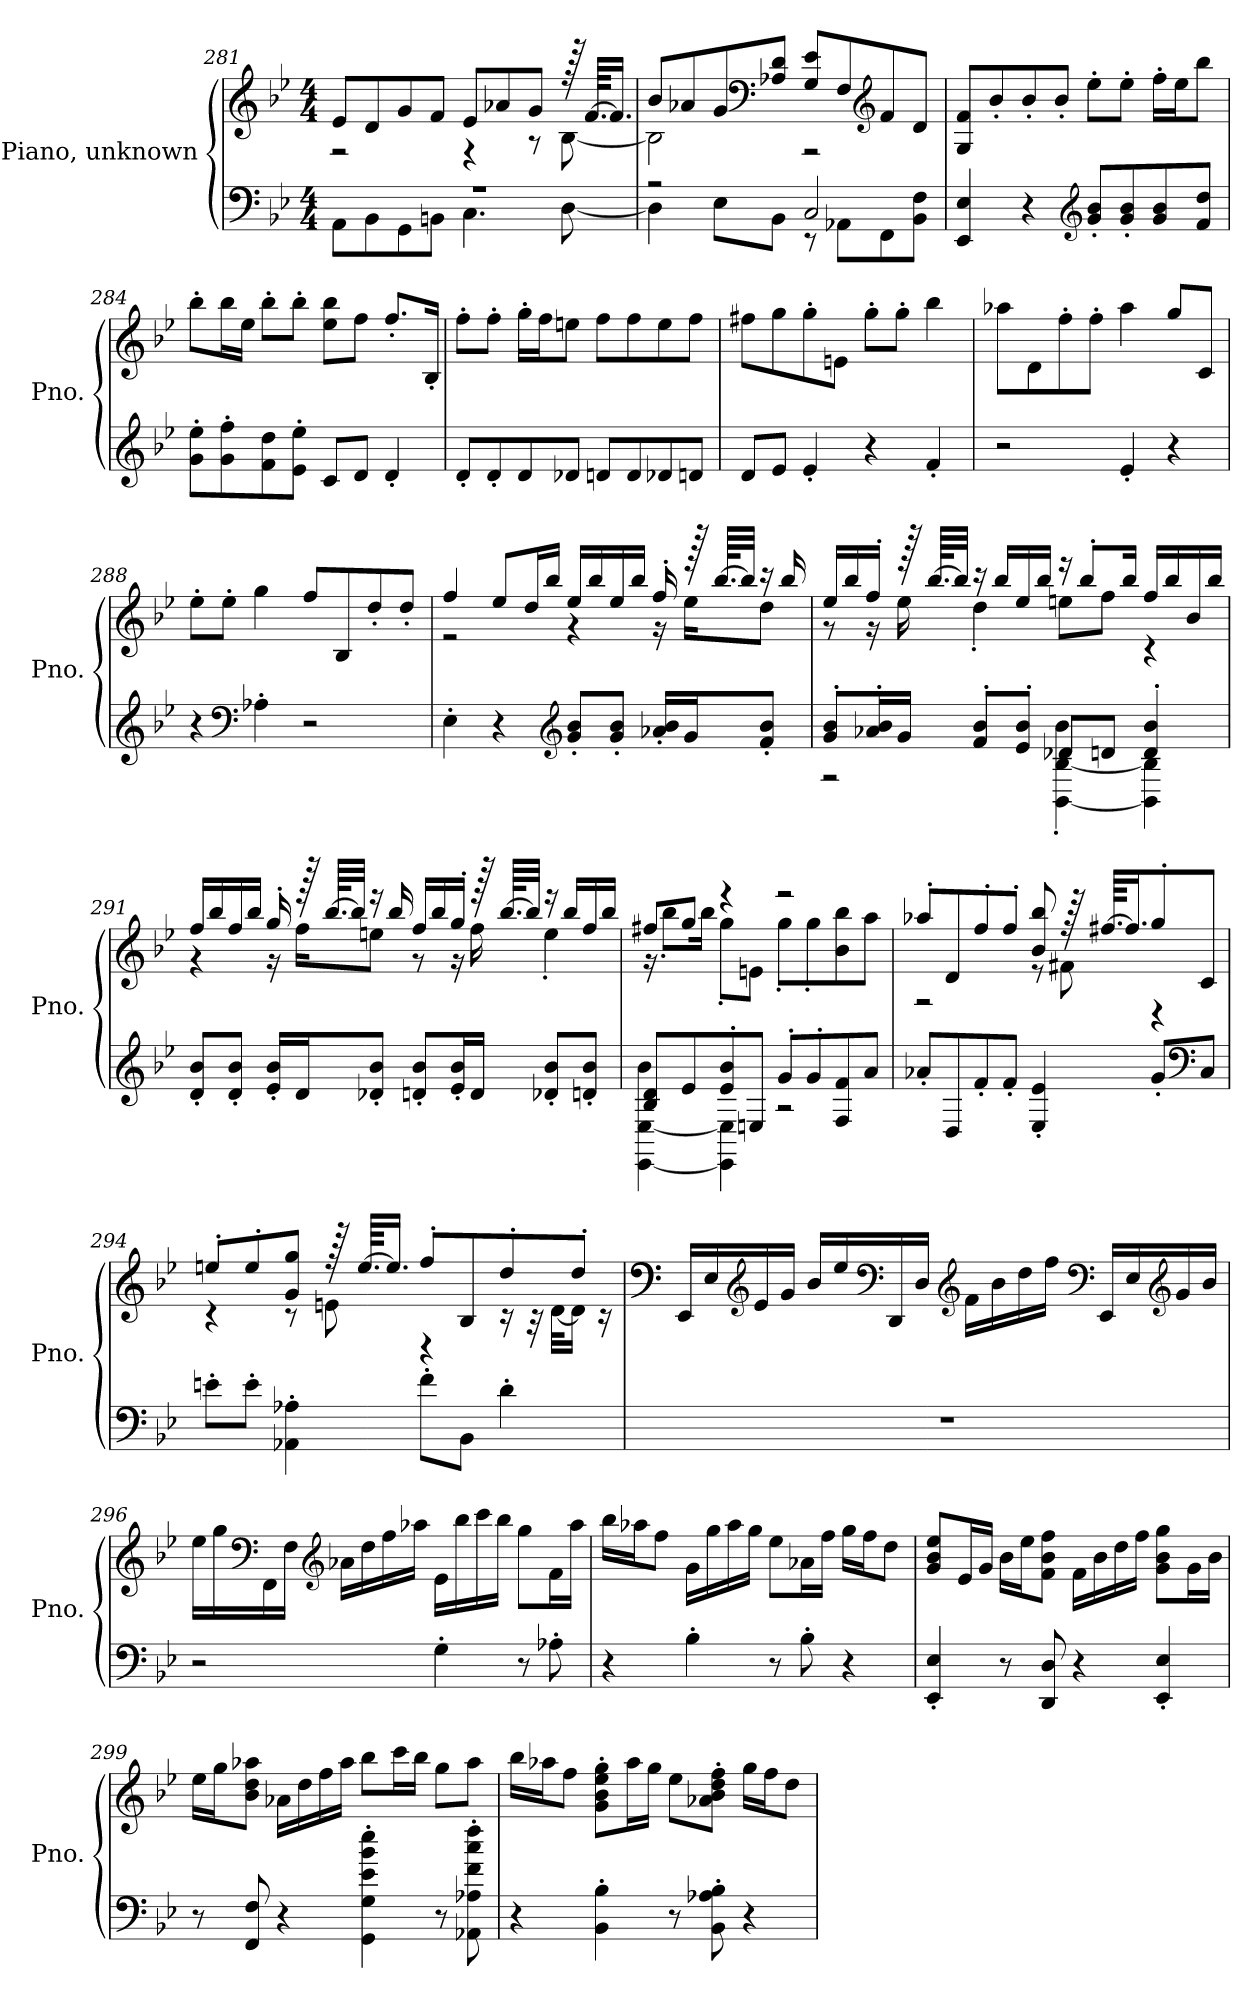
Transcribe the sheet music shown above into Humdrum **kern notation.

**kern	**kern
*part1	*part1
*staff2	*staff1
*I"Piano, unknown	*
*I'Pno.	*
*clefF4	*clefG2
*k[b-e-]	*k[b-e-]
*M4/4	*M4/4
=281	=281
*^	*^
1r	8AA\L	8e-/L	2r
.	8BB-\	8d/	.
.	8GG\	8g/	.
.	8BBn\J	8f/J	.
.	4.C\	8e-/L	4r
.	.	8a-X/	.
.	.	8g/J	8r
.	[8D\	128r	[8B-\
.	.	[64.f/KKLL	.
.	.	16.f/JJ]	.
=282	=282	=282	=282
2r	4D\]	8b-/L	2B-\]
.	.	8a-X/	.
.	8E-\L	8g/	.
*	*	*clefF4	*
.	8BB-\J	8A-X/ 8d/J	.
2C/	8r	8G/ 8e-/L	2r
.	8AA-X\L	8F/	.
*	*	*clefG2	*
.	8FF\	8f/	.
.	8BB-\ 8F\J	8d/J	.
*v	*v	*	*
*	*v	*v
!!LO:LB:g=z
=283	=283
4EE-/ 4E-/	8G/ 8f/L
.	8b-'/
4r	8b-'/
.	8b-'/J
*clefG2	*
8g/' 8b-/'L	8ee-'\L
8g/' 8b-/'	8ee-'\J
8g/ 8b-/	16ff'\LL
.	16ee-\J
8f/ 8dd/J	8bb-\J
=284	=284
8g\' 8ee-\'L	8bb-'\L
8g\' 8ff\'	16bb-\L
.	16ee-\JJ
8f\ 8dd\	8bb-'\L
8e-\' 8ee-\'J	8bb-'\J
8c/L	8ee-\ 8bb-\L
8d/J	8ff\J
4d'/	8.ff'/L
.	16B-'/Jk
=285	=285
8d'/L	8ff'\L
8d'/	8ff'\J
8d/	16gg'\LL
.	16ff\J
8d-X/J	8een\J
8dn/L	8ff\L
8d/	8ff\
8d-X/	8ee\
8dn/J	8ff\J
=286	=286
8d/L	8ff#X\L
8e-/J	8gg\
4e-'/	8gg'\
.	8en\J
4r	8gg'\L
.	8gg'\J
4f'/	4bb-\
!!LO:PB:g=z
=287	=287
2r	8aa-X\L
.	8d\
.	8ff'\
.	8ff'\J
4e-'/	4aa-\
4r	8gg/L
.	8c/J
=288	=288
4r	8ee-'\L
.	8ee-'\J
*clefF4	*
4A-X'\	4gg\
2r	8ff/L
.	8B-/
.	8dd'/
.	8dd'/J
=289	=289
*	*^
4E-'\	4ff/	2r
4r	8ee-/L	.
.	16dd/L	.
.	16bb-/JJ	.
*clefG2	*	*
8g/' 8b-/'L	16ee-/LL	4r
.	16bb-/	.
8g/' 8b-/'J	16ee-/	.
.	16bb-/JJ	.
16a-X/' 16b-/'LL	16ff'/	16r
16g/J	128r	16ee-\KL
.	[64.bb-/KLLL	.
.	32bb-/JJJ]	.
8f/' 8b-/'J	16r	8dd\J
.	16bb-/	.
!!LO:LB:g=z	!!
=290	=290	=290
*^	*	*
8g/' 8b-/'L	2r	16ee-/LL	8r
.	.	16bb-/	.
16a-X/' 16b-/'L	.	16ff'/JJ	16r
16g/JJ	.	128r	16ee-\
.	.	[64.bb-/KLLL	.
.	.	32bb-/JJJ]	.
8f/' 8b-/'L	.	16r	4dd'\
.	.	16bb-/LL	.
8e-/' 8b-/'J	.	16ee-/	.
.	.	16bb-/JJ	.
8d-X/L	[4BB-\' [4B-\' 4b-\'	16r	8een\L
.	.	8bb-'/L	.
8dn/J	.	.	8ff\J
.	.	16bb-/Jk	.
4d/' 4b-/'	4BB-\] 4B-\]	16ff/LL	4r
.	.	16bb-/	.
.	.	16b-/	.
.	.	16bb-/JJ	.
*v	*v	*	*
=291	=291	=291
8d/' 8b-/'L	16ff/LL	4r
.	16bb-/	.
8d/' 8b-/'J	16ff/	.
.	16bb-/JJ	.
16e-/' 16b-/'LL	16gg'/	16r
16d/J	128r	16ff\KL
.	[64.bb-/KLLL	.
.	32bb-/JJJ]	.
8d-X/' 8b-/'J	16r	8een\J
.	16bb-/	.
8dn/' 8b-/'L	16ff/LL	8r
.	16bb-/	.
16e-/' 16b-/'L	16gg'/JJ	16r
16d/JJ	128r	16ff\
.	[64.bb-/KLLL	.
.	32bb-/JJJ]	.
8d-X/' 8b-/'L	16r	4ee'\
.	16bb-/LL	.
8dn/' 8b-/'J	16ff/	.
.	16bb-/JJ	.
!!LO:LB:g=z	!!
=292	=292	=292
*^	*	*
8B-/ 8d/L	[4EE-\ [4E-\ 4b-\	8ff#X/L	16r
.	.	.	8bb-'\L
8e-/	.	8gg/J	.
.	.	.	16bb-\Jk
8e-/' 8b-/'	4EE-\] 4E-\]	4r	8gg'\L
8En/J	.	.	8en\J
8g'/L	2r	2r	8gg'\L
8g'/	.	.	8gg'\
8F/ 8f/	.	.	8b-\ 8bb-\
8a/J	.	.	8aa\J
*v	*v	*	*
=293	=293	=293
8a-X'/L	8aa-X'/L	2r
8D/	8d/	.
8f'/	8ff'/	.
8f'/J	8ff'/J	.
4E-/' 4e-/'	8b-/ 8bb-/	8r
.	128r	8f#X\
.	[64.ff#X/KKLL	.
.	16.ff#/J]	.
8g'/L	8gg'/	4r
*clefF4	*	*
8C/J	8c/J	.
!!LO:LB:g=z	!!
=294	=294	=294
8en'\L	8een'/L	4r
8e'\J	8ee'/	.
4AA-X\' 4A-X\'	8g/ 8gg/J	8r
.	128r	8en\
.	[64.ee/KKLL	.
.	16.ee/JJ]	.
8f'\L	8ff'/L	4r
8BB-\J	8B-/	.
4d'\	8dd'/	16r
.	.	32r
.	.	[32d\KLL
.	8dd'/J	16d\JJ]
.	.	16r
*	*v	*v
=295	=295
*	*clefF4
1r	16EE-/LL
.	16E-/
*	*clefG2
.	16e-/
.	16g/JJ
.	16b-/LL
.	16ee-/
*	*clefF4
.	16DD/
.	16D/JJ
*	*clefG2
.	16f\LL
.	16b-\
.	16dd\
.	16ff\JJ
*	*clefF4
.	16EE-/LL
.	16E-/
*	*clefG2
.	16g/
.	16b-/JJ
!!LO:LB:g=z
=296	=296
2r	16ee-\LL
.	16gg\
*	*clefF4
.	16FF\
.	16F\JJ
*	*clefG2
.	16a-X\LL
.	16dd\
.	16ff\
.	16aa-X\JJ
4G'\	16e-\LL
.	16bb-\
.	16ccc\
.	16bb-\JJ
8r	8gg\L
8A-X'\	16f\L
.	16aa-\JJ
=297	=297
4r	16bb-\LL
.	16aa-X\J
.	8ff\J
4B-'\	16g\LL
.	16gg\
.	16aa-\
.	16gg\JJ
8r	8ee-\L
8B-'\	16a-X\L
.	16ff\JJ
4r	16gg\LL
.	16ff\J
.	8dd\J
!!LO:LB:g=z
=298	=298
4EE-/' 4E-/'	8g/ 8b-/ 8ee-/L
.	16e-/L
.	16g/JJ
8r	16b-\LL
.	16ee-\J
8DD/ 8D/	8f\ 8b-\ 8ff\J
4r	16f\LL
.	16b-\
.	16dd\
.	16ff\JJ
4EE-/' 4E-/'	8g\ 8b-\ 8gg\L
.	16g\L
.	16b-\JJ
=299	=299
8r	16ee-\LL
.	16gg\J
8FF/ 8F/	8b-\ 8dd\ 8aa-X\J
4r	16a-X\LL
.	16dd\
.	16ff\
.	16aa-\JJ
4GG\' 4G\' 4e-\' 4b-\' 4ee-\'	8bb-\L
.	16ccc\L
.	16bb-\JJ
8r	8gg\L
8AA-X\' 8A-X\' 8f\' 8cc\' 8ff\'	8aa-\J
=300	=300
4r	16bb-\LL
.	16aa-X\J
.	8ff\J
4BB-\' 4B-\'	8g\' 8b-\' 8ee-\' 8gg\'L
.	16aa-\L
.	16gg\JJ
8r	8ee-\L
8BB-\' 8A-X\' 8B-\'	8a-X\' 8b-\' 8dd\' 8ff\'J
4r	16gg\LL
.	16ff\J
.	8dd\J
=	=
*-	*-
